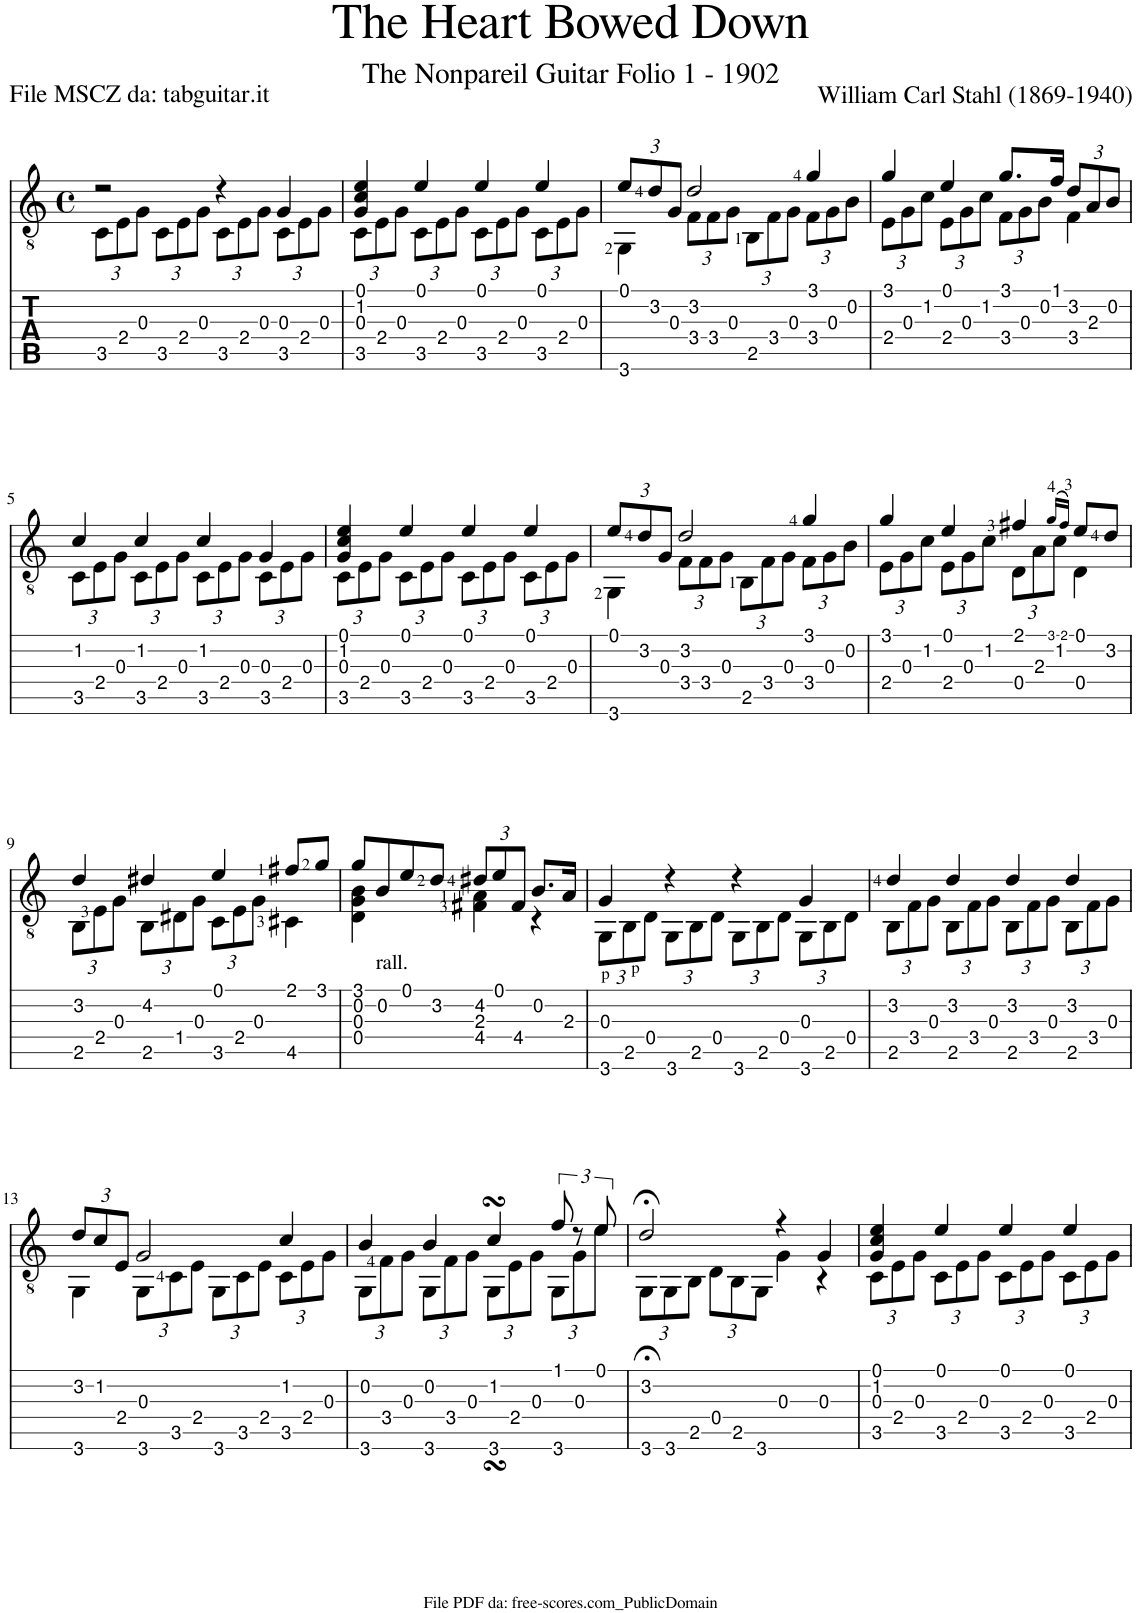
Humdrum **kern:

**kern	**kern
*part1	*part1
*staff2	*staff1
*I"Guitar	*
*I'Guit.	*
*stria6	*
*	*clefGv2
*k[]	*k[]
*M4/4	*M4/4
*met(c)	*met(c)
=1	=1
*^	*^
*	*Xbrackettup	*	*Xbrackettup
2r	12CL	2r	12C\L
.	12E	.	12E\
.	12GJ	.	12G\J
.	12CL	.	12C\L
.	12E	.	12E\
.	12GJ	.	12G\J
4r	12CL	4r	12C\L
.	12E	.	12E\
.	12GJ	.	12G\J
4G	12CL	4G/	12C\L
.	12E	.	12E\
.	12GJ	.	12G\J
=2	=2	=2	=2
4G 4c 4e	12CL	4G/ 4c/ 4e/	12C\L
.	12E	.	12E\
.	12GJ	.	12G\J
4e	12CL	4e/	12C\L
.	12E	.	12E\
.	12GJ	.	12G\J
4e	12CL	4e/	12C\L
.	12E	.	12E\
.	12GJ	.	12G\J
4e	12CL	4e/	12C\L
.	12E	.	12E\
.	12GJ	.	12G\J
=3	=3	=3	=3
12eL	4GG	12e/L	4GG\
12d	.	12d/	.
12GJ	.	12G/J	.
2d	12FL	2d/	12F\L
.	12F	.	12F\
.	12GJ	.	12G\J
.	12BBL	.	12BB\L
.	12F	.	12F\
.	12GJ	.	12G\J
4g	12FL	4g/	12F\L
.	12G	.	12G\
.	12BJ	.	12B\J
=4	=4	=4	=4
4g	12EL	4g/	12E\L
.	12G	.	12G\
.	12cJ	.	12c\J
4e	12EL	4e/	12E\L
.	12G	.	12G\
.	12cJ	.	12c\J
8.gL	12FL	8.g/L	12F\L
.	12G	.	12G\
.	12BJ	.	12B\J
16fJk	.	16f/Jk	.
12dL	4F	12d/L	4F\
12A	.	12A/	.
12BJ	.	12B/J	.
!!LO:LB:g=z	!!
=5	=5	=5	=5
4c	12CL	4c/	12C\L
.	12E	.	12E\
.	12GJ	.	12G\J
4c	12CL	4c/	12C\L
.	12E	.	12E\
.	12GJ	.	12G\J
4c	12CL	4c/	12C\L
.	12E	.	12E\
.	12GJ	.	12G\J
4G	12CL	4G/	12C\L
.	12E	.	12E\
.	12GJ	.	12G\J
=6	=6	=6	=6
4G 4c 4e	12CL	4G/ 4c/ 4e/	12C\L
.	12E	.	12E\
.	12GJ	.	12G\J
4e	12CL	4e/	12C\L
.	12E	.	12E\
.	12GJ	.	12G\J
4e	12CL	4e/	12C\L
.	12E	.	12E\
.	12GJ	.	12G\J
4e	12CL	4e/	12C\L
.	12E	.	12E\
.	12GJ	.	12G\J
=7	=7	=7	=7
12eL	4GG	12e/L	4GG\
12d	.	12d/	.
12GJ	.	12G/J	.
2d	12FL	2d/	12F\L
.	12F	.	12F\
.	12GJ	.	12G\J
.	12BBL	.	12BB\L
.	12F	.	12F\
.	12GJ	.	12G\J
4g	12FL	4g/	12F\L
.	12G	.	12G\
.	12BJ	.	12B\J
=8	=8	=8	=8
4g	12EL	4g/	12E\L
.	12G	.	12G\
.	12cJ	.	12c\J
4e	12EL	4e/	12E\L
.	12G	.	12G\
.	12cJ	.	12c\J
4f#	12DL	4f#X/	12D\L
.	12A	.	12A\
.	12cJ	.	12c\J
qg	.	(16qg/LL	.
qf#	.	16qf#/JJ)	.
8eL	4D	8e/L	4D\
8dJ	.	8d/J	.
!!LO:LB:g=z	!!
=9	=9	=9	=9
4d	12BBL	4d/	12BB\L
.	12E	.	12E\
.	12GJ	.	12G\J
4d#	12BBL	4d#X/	12BB\L
.	12D#	.	12D#X\
.	12GJ	.	12G\J
4e	12CL	4e/	12C\L
.	12E	.	12E\
.	12GJ	.	12G\J
8f#L	4C#	8f#X/L	4C#X\
8gJ	.	8g/J	.
=10	=10	=10	=10
8gL	4D 4G 4B	8g/L	4D\ 4G\ 4B\
!LO:TX:a:t=rall.	!	!	!
8BJ	.	8B/	.
8eL	4ryy	8e/	4ryy
8dJ	.	8d/J	.
12d#L	4F# 4A	12d#X/L	4F#X\ 4A\
12e	.	12e/	.
12F#J	.	12F#/J	.
8.BL	4r	8.B/L	4r
16AJk	.	16A/Jk	.
=11	=11	=11	=11
4G	12GGL	4G/	12GG\L
.	12BB	.	12BB\
.	12DJ	.	12D\J
4r	12GGL	4r	12GG\L
.	12BB	.	12BB\
.	12DJ	.	12D\J
4r	12GGL	4r	12GG\L
.	12BB	.	12BB\
.	12DJ	.	12D\J
4G	12GGL	4G/	12GG\L
.	12BB	.	12BB\
.	12DJ	.	12D\J
=12	=12	=12	=12
4d	12BBL	4d/	12BB\L
.	12F	.	12F\
.	12GJ	.	12G\J
4d	12BBL	4d/	12BB\L
.	12F	.	12F\
.	12GJ	.	12G\J
4d	12BBL	4d/	12BB\L
.	12F	.	12F\
.	12GJ	.	12G\J
4d	12BBL	4d/	12BB\L
.	12F	.	12F\
.	12GJ	.	12G\J
!!LO:LB:g=z	!!
=13	=13	=13	=13
12dL	4GG	12d/L	4GG\
12c	.	12c/	.
12EJ	.	12E/J	.
2G	12GGL	2G/	12GG\L
.	12C	.	12C\
.	12EJ	.	12E\J
.	12GGL	.	12GG\L
.	12C	.	12C\
.	12EJ	.	12E\J
4c	12CL	4c/	12C\L
.	12E	.	12E\
.	12GJ	.	12G\J
=14	=14	=14	=14
4B	12GGL	4B/	12GG\L
.	12F	.	12F\
.	12GJ	.	12G\J
4B	12GGL	4B/	12GG\L
.	12F	.	12F\
.	12GJ	.	12G\J
4csSSs	12GGL	4csSSs/	12GG\L
.	12E	.	12E\
.	12GJ	.	12G\J
*	*	*brackettup	*Xbrackettup
12f	12GGL	12f/	12GG\L
12r	12G	12r	12G\
12e	12eJ	12e/	12e\J
=15	=15	=15	=15
2d;<	12GGL	2d;</	12GG\L
.	12GG	.	12GG\
.	12BBJ	.	12BB\J
.	12DL	.	12D\L
.	12BB	.	12BB\
.	12GGJ	.	12GG\J
4r	4G	4r	4G\
4G	4r	4G/	4r
=16	=16	=16	=16
4G 4c 4e	12CL	4G/ 4c/ 4e/	12C\L
.	12E	.	12E\
.	12GJ	.	12G\J
4e	12CL	4e/	12C\L
.	12E	.	12E\
.	12GJ	.	12G\J
4e	12CL	4e/	12C\L
.	12E	.	12E\
.	12GJ	.	12G\J
4e	12CL	4e/	12C\L
.	12E	.	12E\
.	12GJ	.	12G\J
*v	*v	*	*
*	*v	*v
=	=
*-	*-
